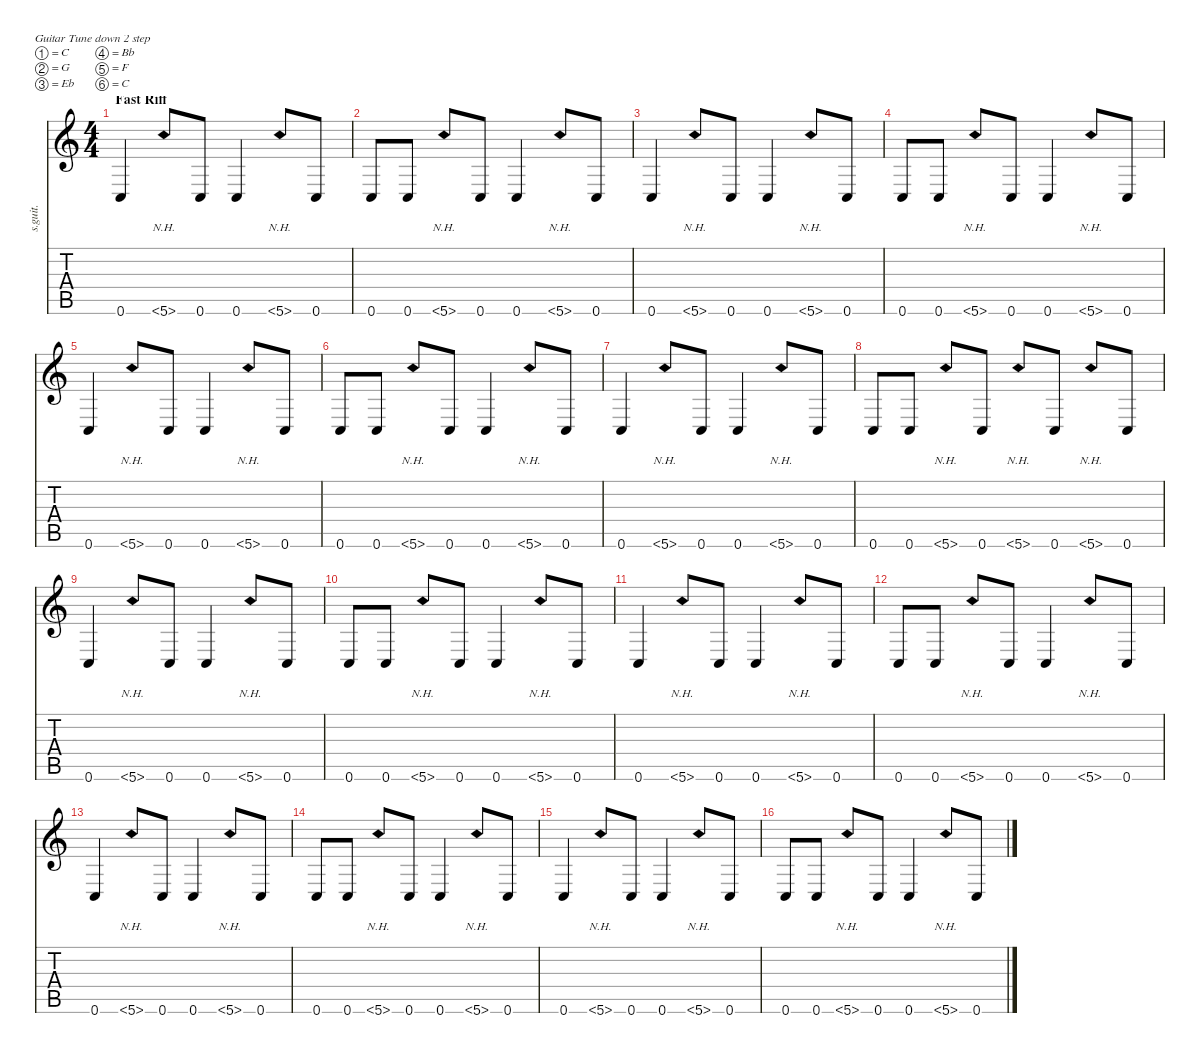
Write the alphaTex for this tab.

\defaultSystemsLayout 4
\hideDynamics
\bracketExtendMode nobrackets
\track ("Josh Homme" "s.guit.") {instrument distortionguitar}
\staff {score tabs}
\tuning (C4 G3 Eb3 Bb2 F2 C2)
\ts (4 4)
\section ("" "Fast Riff")
\tempo (210 hide)
\clef g2
\ks c
0.6.4{lyrics (0 "") lyrics (1 "") lyrics (2 "") lyrics (3 "") lyrics (4 "") dy f} 5.6{nh}.8{lyrics (0 "") lyrics (1 "") lyrics (2 "") lyrics (3 "") lyrics (4 "")} 0.6.8{lyrics (0 "") lyrics (1 "") lyrics (2 "") lyrics (3 "") lyrics (4 "")} 0.6.4{lyrics (0 "") lyrics (1 "") lyrics (2 "") lyrics (3 "") lyrics (4 "")} 5.6{nh}.8{lyrics (0 "") lyrics (1 "") lyrics (2 "") lyrics (3 "") lyrics (4 "")} 0.6.8{lyrics (0 "") lyrics (1 "") lyrics (2 "") lyrics (3 "") lyrics (4 "")} |
0.6.8{lyrics (0 "") lyrics (1 "") lyrics (2 "") lyrics (3 "") lyrics (4 "")} 0.6.8{lyrics (0 "") lyrics (1 "") lyrics (2 "") lyrics (3 "") lyrics (4 "")} 5.6{nh}.8{lyrics (0 "") lyrics (1 "") lyrics (2 "") lyrics (3 "") lyrics (4 "")} 0.6.8{lyrics (0 "") lyrics (1 "") lyrics (2 "") lyrics (3 "") lyrics (4 "")} 0.6.4{lyrics (0 "") lyrics (1 "") lyrics (2 "") lyrics (3 "") lyrics (4 "")} 5.6{nh}.8{lyrics (0 "") lyrics (1 "") lyrics (2 "") lyrics (3 "") lyrics (4 "")} 0.6.8{lyrics (0 "") lyrics (1 "") lyrics (2 "") lyrics (3 "") lyrics (4 "")} |
0.6.4{lyrics (0 "") lyrics (1 "") lyrics (2 "") lyrics (3 "") lyrics (4 "")} 5.6{nh}.8{lyrics (0 "") lyrics (1 "") lyrics (2 "") lyrics (3 "") lyrics (4 "")} 0.6.8{lyrics (0 "") lyrics (1 "") lyrics (2 "") lyrics (3 "") lyrics (4 "")} 0.6.4{lyrics (0 "") lyrics (1 "") lyrics (2 "") lyrics (3 "") lyrics (4 "")} 5.6{nh}.8{lyrics (0 "") lyrics (1 "") lyrics (2 "") lyrics (3 "") lyrics (4 "")} 0.6.8{lyrics (0 "") lyrics (1 "") lyrics (2 "") lyrics (3 "") lyrics (4 "")} |
0.6.8{lyrics (0 "") lyrics (1 "") lyrics (2 "") lyrics (3 "") lyrics (4 "")} 0.6.8{lyrics (0 "") lyrics (1 "") lyrics (2 "") lyrics (3 "") lyrics (4 "")} 5.6{nh}.8{lyrics (0 "") lyrics (1 "") lyrics (2 "") lyrics (3 "") lyrics (4 "")} 0.6.8{lyrics (0 "") lyrics (1 "") lyrics (2 "") lyrics (3 "") lyrics (4 "")} 0.6.4{lyrics (0 "") lyrics (1 "") lyrics (2 "") lyrics (3 "") lyrics (4 "")} 5.6{nh}.8{lyrics (0 "") lyrics (1 "") lyrics (2 "") lyrics (3 "") lyrics (4 "")} 0.6.8{lyrics (0 "") lyrics (1 "") lyrics (2 "") lyrics (3 "") lyrics (4 "")} |
0.6.4{lyrics (0 "") lyrics (1 "") lyrics (2 "") lyrics (3 "") lyrics (4 "")} 5.6{nh}.8{lyrics (0 "") lyrics (1 "") lyrics (2 "") lyrics (3 "") lyrics (4 "")} 0.6.8{lyrics (0 "") lyrics (1 "") lyrics (2 "") lyrics (3 "") lyrics (4 "")} 0.6.4{lyrics (0 "") lyrics (1 "") lyrics (2 "") lyrics (3 "") lyrics (4 "")} 5.6{nh}.8{lyrics (0 "") lyrics (1 "") lyrics (2 "") lyrics (3 "") lyrics (4 "")} 0.6.8{lyrics (0 "") lyrics (1 "") lyrics (2 "") lyrics (3 "") lyrics (4 "")} |
0.6.8{lyrics (0 "") lyrics (1 "") lyrics (2 "") lyrics (3 "") lyrics (4 "")} 0.6.8{lyrics (0 "") lyrics (1 "") lyrics (2 "") lyrics (3 "") lyrics (4 "")} 5.6{nh}.8{lyrics (0 "") lyrics (1 "") lyrics (2 "") lyrics (3 "") lyrics (4 "")} 0.6.8{lyrics (0 "") lyrics (1 "") lyrics (2 "") lyrics (3 "") lyrics (4 "")} 0.6.4{lyrics (0 "") lyrics (1 "") lyrics (2 "") lyrics (3 "") lyrics (4 "")} 5.6{nh}.8{lyrics (0 "") lyrics (1 "") lyrics (2 "") lyrics (3 "") lyrics (4 "")} 0.6.8{lyrics (0 "") lyrics (1 "") lyrics (2 "") lyrics (3 "") lyrics (4 "")} |
0.6.4{lyrics (0 "") lyrics (1 "") lyrics (2 "") lyrics (3 "") lyrics (4 "")} 5.6{nh}.8{lyrics (0 "") lyrics (1 "") lyrics (2 "") lyrics (3 "") lyrics (4 "")} 0.6.8{lyrics (0 "") lyrics (1 "") lyrics (2 "") lyrics (3 "") lyrics (4 "")} 0.6.4{lyrics (0 "") lyrics (1 "") lyrics (2 "") lyrics (3 "") lyrics (4 "")} 5.6{nh}.8{lyrics (0 "") lyrics (1 "") lyrics (2 "") lyrics (3 "") lyrics (4 "")} 0.6.8{lyrics (0 "") lyrics (1 "") lyrics (2 "") lyrics (3 "") lyrics (4 "")} |
0.6.8{lyrics (0 "") lyrics (1 "") lyrics (2 "") lyrics (3 "") lyrics (4 "")} 0.6.8{lyrics (0 "") lyrics (1 "") lyrics (2 "") lyrics (3 "") lyrics (4 "")} 5.6{nh}.8{lyrics (0 "") lyrics (1 "") lyrics (2 "") lyrics (3 "") lyrics (4 "")} 0.6.8{lyrics (0 "") lyrics (1 "") lyrics (2 "") lyrics (3 "") lyrics (4 "")} 5.6{nh}.8{lyrics (0 "") lyrics (1 "") lyrics (2 "") lyrics (3 "") lyrics (4 "")} 0.6.8{lyrics (0 "") lyrics (1 "") lyrics (2 "") lyrics (3 "") lyrics (4 "")} 5.6{nh}.8{lyrics (0 "") lyrics (1 "") lyrics (2 "") lyrics (3 "") lyrics (4 "")} 0.6.8{lyrics (0 "") lyrics (1 "") lyrics (2 "") lyrics (3 "") lyrics (4 "")} |
0.6.4{lyrics (0 "") lyrics (1 "") lyrics (2 "") lyrics (3 "") lyrics (4 "")} 5.6{nh}.8{lyrics (0 "") lyrics (1 "") lyrics (2 "") lyrics (3 "") lyrics (4 "")} 0.6.8{lyrics (0 "") lyrics (1 "") lyrics (2 "") lyrics (3 "") lyrics (4 "")} 0.6.4{lyrics (0 "") lyrics (1 "") lyrics (2 "") lyrics (3 "") lyrics (4 "")} 5.6{nh}.8{lyrics (0 "") lyrics (1 "") lyrics (2 "") lyrics (3 "") lyrics (4 "")} 0.6.8{lyrics (0 "") lyrics (1 "") lyrics (2 "") lyrics (3 "") lyrics (4 "")} |
0.6.8{lyrics (0 "") lyrics (1 "") lyrics (2 "") lyrics (3 "") lyrics (4 "")} 0.6.8{lyrics (0 "") lyrics (1 "") lyrics (2 "") lyrics (3 "") lyrics (4 "")} 5.6{nh}.8{lyrics (0 "") lyrics (1 "") lyrics (2 "") lyrics (3 "") lyrics (4 "")} 0.6.8{lyrics (0 "") lyrics (1 "") lyrics (2 "") lyrics (3 "") lyrics (4 "")} 0.6.4{lyrics (0 "") lyrics (1 "") lyrics (2 "") lyrics (3 "") lyrics (4 "")} 5.6{nh}.8{lyrics (0 "") lyrics (1 "") lyrics (2 "") lyrics (3 "") lyrics (4 "")} 0.6.8{lyrics (0 "") lyrics (1 "") lyrics (2 "") lyrics (3 "") lyrics (4 "")} |
0.6.4{lyrics (0 "") lyrics (1 "") lyrics (2 "") lyrics (3 "") lyrics (4 "")} 5.6{nh}.8{lyrics (0 "") lyrics (1 "") lyrics (2 "") lyrics (3 "") lyrics (4 "")} 0.6.8{lyrics (0 "") lyrics (1 "") lyrics (2 "") lyrics (3 "") lyrics (4 "")} 0.6.4{lyrics (0 "") lyrics (1 "") lyrics (2 "") lyrics (3 "") lyrics (4 "")} 5.6{nh}.8{lyrics (0 "") lyrics (1 "") lyrics (2 "") lyrics (3 "") lyrics (4 "")} 0.6.8{lyrics (0 "") lyrics (1 "") lyrics (2 "") lyrics (3 "") lyrics (4 "")} |
0.6.8{lyrics (0 "") lyrics (1 "") lyrics (2 "") lyrics (3 "") lyrics (4 "")} 0.6.8{lyrics (0 "") lyrics (1 "") lyrics (2 "") lyrics (3 "") lyrics (4 "")} 5.6{nh}.8{lyrics (0 "") lyrics (1 "") lyrics (2 "") lyrics (3 "") lyrics (4 "")} 0.6.8{lyrics (0 "") lyrics (1 "") lyrics (2 "") lyrics (3 "") lyrics (4 "")} 0.6.4{lyrics (0 "") lyrics (1 "") lyrics (2 "") lyrics (3 "") lyrics (4 "")} 5.6{nh}.8{lyrics (0 "") lyrics (1 "") lyrics (2 "") lyrics (3 "") lyrics (4 "")} 0.6.8{lyrics (0 "") lyrics (1 "") lyrics (2 "") lyrics (3 "") lyrics (4 "")} |
0.6.4{lyrics (0 "") lyrics (1 "") lyrics (2 "") lyrics (3 "") lyrics (4 "")} 5.6{nh}.8{lyrics (0 "") lyrics (1 "") lyrics (2 "") lyrics (3 "") lyrics (4 "")} 0.6.8{lyrics (0 "") lyrics (1 "") lyrics (2 "") lyrics (3 "") lyrics (4 "")} 0.6.4{lyrics (0 "") lyrics (1 "") lyrics (2 "") lyrics (3 "") lyrics (4 "")} 5.6{nh}.8{lyrics (0 "") lyrics (1 "") lyrics (2 "") lyrics (3 "") lyrics (4 "")} 0.6.8{lyrics (0 "") lyrics (1 "") lyrics (2 "") lyrics (3 "") lyrics (4 "")} |
0.6.8{lyrics (0 "") lyrics (1 "") lyrics (2 "") lyrics (3 "") lyrics (4 "")} 0.6.8{lyrics (0 "") lyrics (1 "") lyrics (2 "") lyrics (3 "") lyrics (4 "")} 5.6{nh}.8{lyrics (0 "") lyrics (1 "") lyrics (2 "") lyrics (3 "") lyrics (4 "")} 0.6.8{lyrics (0 "") lyrics (1 "") lyrics (2 "") lyrics (3 "") lyrics (4 "")} 0.6.4{lyrics (0 "") lyrics (1 "") lyrics (2 "") lyrics (3 "") lyrics (4 "")} 5.6{nh}.8{lyrics (0 "") lyrics (1 "") lyrics (2 "") lyrics (3 "") lyrics (4 "")} 0.6.8{lyrics (0 "") lyrics (1 "") lyrics (2 "") lyrics (3 "") lyrics (4 "")} |
0.6.4{lyrics (0 "") lyrics (1 "") lyrics (2 "") lyrics (3 "") lyrics (4 "")} 5.6{nh}.8{lyrics (0 "") lyrics (1 "") lyrics (2 "") lyrics (3 "") lyrics (4 "")} 0.6.8{lyrics (0 "") lyrics (1 "") lyrics (2 "") lyrics (3 "") lyrics (4 "")} 0.6.4{lyrics (0 "") lyrics (1 "") lyrics (2 "") lyrics (3 "") lyrics (4 "")} 5.6{nh}.8{lyrics (0 "") lyrics (1 "") lyrics (2 "") lyrics (3 "") lyrics (4 "")} 0.6.8{lyrics (0 "") lyrics (1 "") lyrics (2 "") lyrics (3 "") lyrics (4 "")} |
0.6.8{lyrics (0 "") lyrics (1 "") lyrics (2 "") lyrics (3 "") lyrics (4 "")} 0.6.8{lyrics (0 "") lyrics (1 "") lyrics (2 "") lyrics (3 "") lyrics (4 "")} 5.6{nh}.8{lyrics (0 "") lyrics (1 "") lyrics (2 "") lyrics (3 "") lyrics (4 "")} 0.6.8{lyrics (0 "") lyrics (1 "") lyrics (2 "") lyrics (3 "") lyrics (4 "")} 0.6.4{lyrics (0 "") lyrics (1 "") lyrics (2 "") lyrics (3 "") lyrics (4 "")} 5.6{nh}.8{lyrics (0 "") lyrics (1 "") lyrics (2 "") lyrics (3 "") lyrics (4 "")} 0.6.8{lyrics (0 "") lyrics (1 "") lyrics (2 "") lyrics (3 "") lyrics (4 "")}
